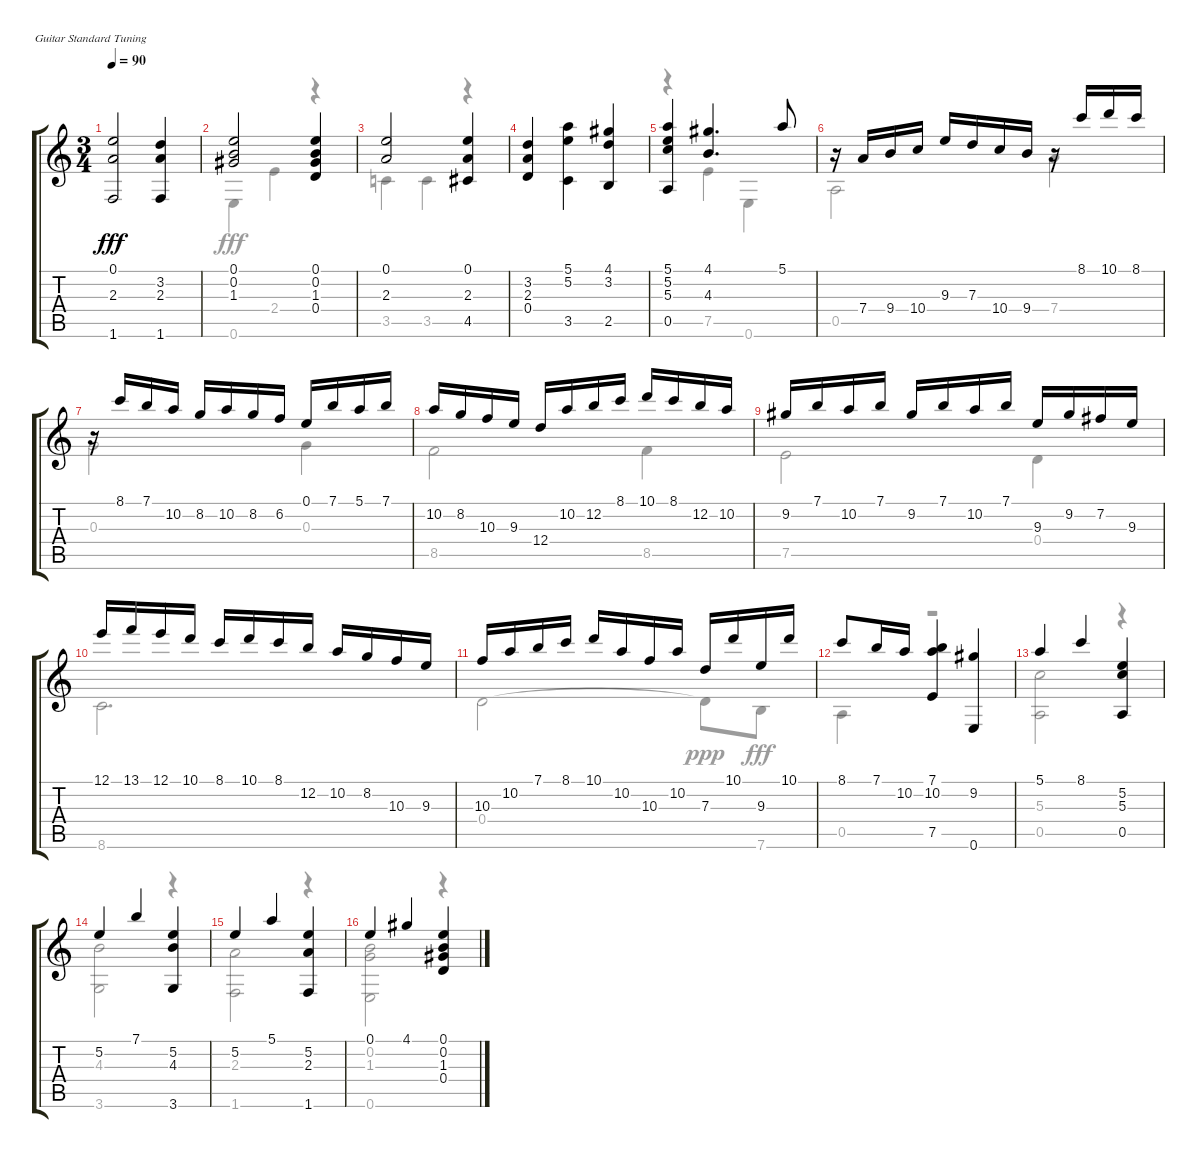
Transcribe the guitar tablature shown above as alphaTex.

\bracketExtendMode groupsimilarinstruments
\firstSystemTrackNameOrientation horizontal
\otherSystemsTrackNameOrientation horizontal
\track "" {instrument acousticguitarnylon}
\staff {score tabs}
\tuning (E4 B3 G3 D3 A2 E2)
\voice
\ts (3 4)
\tempo 90
\clef g2
\ks c
(0.1 2.3 1.6).2{dy fff} (3.2 2.3 1.6).4 |
(0.1 0.2 1.3).2 (0.1 0.2 1.3 0.4).4 |
(0.1 2.3).2 (0.1 2.3 4.5).4 |
(3.2 2.3 0.4).4 (5.1 5.2 3.5).4 (4.1 3.2 2.5).4 |
(5.1 5.2 5.3 0.5).4 (4.1 4.3).4{d} 5.1.8 |
r.16 7.4.16 9.4.16 10.4.16 9.3.16 7.3.16 10.4.16 9.4.16 r.16 8.1.16 10.1.16 8.1.16 |
r.16 8.1.16 7.1.16 10.2.16 8.2.16 10.2.16 8.2.16 6.2.16 0.1.16 7.1.16 5.1.16 7.1.16 |
10.2.16 8.2.16 10.3.16 9.3.16 12.4.16 10.2.16 12.2.16 8.1.16 10.1.16 8.1.16 12.2.16 10.2.16 |
9.2.16 7.1.16 10.2.16 7.1.16 9.2.16 7.1.16 10.2.16 7.1.16 9.3.16 9.2.16 7.2.16 9.3.16 |
12.1.16 13.1.16 12.1.16 10.1.16 8.1.16 10.1.16 8.1.16 12.2.16 10.2.16 8.2.16 10.3.16 9.3.16 |
10.3.16 10.2.16 7.1.16 8.1.16 10.1.16 10.2.16 10.3.16 10.2.16 7.3.16 10.1.16 9.3.16 10.1.16 |
8.1.8 7.1.16 10.2.16 (7.1 10.2 7.5).4 (9.2 0.6).4 |
5.1.4 8.1.4 (5.2 5.3 0.5).4 |
5.2.4 7.1.4 (5.2 4.3 3.6).4 |
5.2.4 5.1.4 (5.2 2.3 1.6).4 |
0.1.4 4.1.4 (0.1 0.2 1.3 0.4).4
\voice
\clef g2
\ottava regular
\simile none
\ks c
|
0.6.4 2.4.4 r.4 |
3.5.4 3.5.4 r.4 |
|
r.4 7.5.4 0.6.4 |
0.5.2 7.4.4 |
0.3.2 0.3.4 |
8.5.2 8.5.4 |
7.5.2 0.4.4 |
8.6.2{d} |
0.4.2 0.4{t}.8{dy ppp} 7.6.8{dy fff} |
0.5.4 r.2 |
(5.3 0.5).2 r.4 |
(4.3 3.6).2 r.4 |
(2.3 1.6).2 r.4 |
(0.2 1.3 0.6).2 r.4
